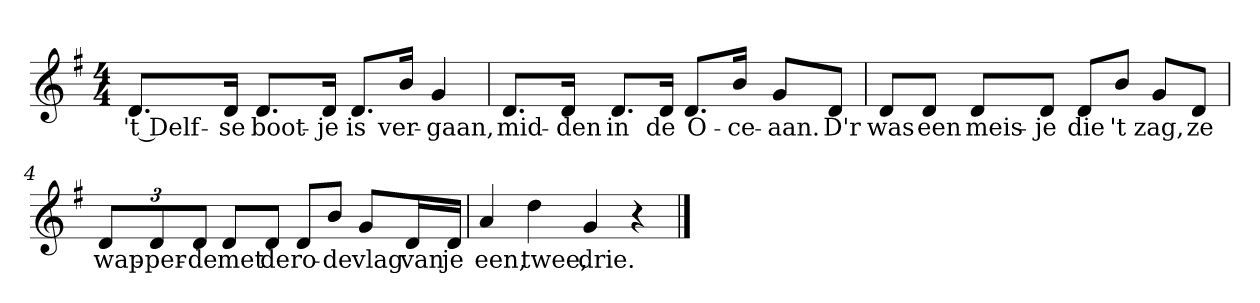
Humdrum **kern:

**kern	**text
*part1	*part1
*staff1	*staff1
*clefG2	*
*k[f#]	*
*G:	*
*M4/4	*
*MM120	*
=1	=1
8.d/L	't Delf-
16d/Jk	-se
8.d/L	boot-
16d/Jk	-je
8.d/L	is
16b/Jk	ver-
4g	-gaan,
=2	=2
8.d/L	mid-
16d/Jk	-den
8.d/L	in
16d/Jk	de
8.d/L	O-
16b/Jk	-ce-
8g/L	-aan.
8d/J	D'r
=3	=3
8d/L	was
8d/J	een
8d/L	meis-
8d/J	-je
8d/L	die
8b/J	't
8g/L	zag,
8d/J	ze
=4	=4
12d/L	wap-
12d/	-per-
12d/J	-de
8d/L	met
8d/J	de
8d/L	ro-
8b/J	-de
8g/L	vlag
16d/L	van
16d/JJ	je
=5	=5
4a	een,
4dd	twee,
4g	drie.
4r	.
==	==
*-	*-
